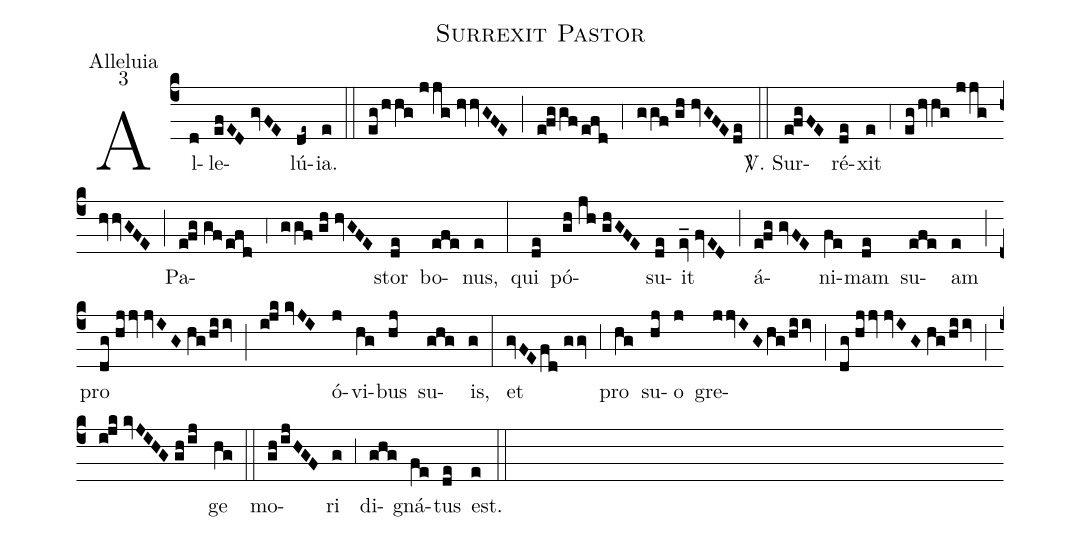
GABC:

name:Surrexit Pastor;
office-part:Alleluia;
mode:3;
%%
(c4) Al(d)le(efED//gvFE)lú(de~)ia.(e) (::)
(eg/hhg//jjg//hvvGFE) (;) (e!fggf/efd) (,4) (ggf//gh//hvGFE/de) (::)

<sp>V/</sp>. Sur(e!fgFE)ré(de)xit(e) (,4) (eg/hvhg//jjg//hvvGFE) (;) Pa(e!fg//gf/efd)(,4)(ggf//gh//hvGFE)stor(de) bo(efe)nus,(e) (:)
qui(de) pó(gh//jh//ghGFE)su(de)it(ev_//fvED) (;) á(e!fg//gvFE)ni(fe)mam(de) su(efe)am(e) (;) pro(dg//hjjv//jvIG//hg/hiiv) (;) (i!jk//kvJI) ó(j)vi(hg)bus(hj) su(ghg)is,(g) (:)
et(gvFE/fd//ggv) (,3) pro(hg) su(hj)o(j) gre(jjvIG/hg/hiiv)(;)(dg//hjjv//jvIG//hg/hiiv)(;)(i!jk//kvJIHG//gh/ij)ge(hg) (::)
mo(gh/ijHGF)ri(g) (,3) di(ghg)gná(fe)tus(de) est.(e) (::)
